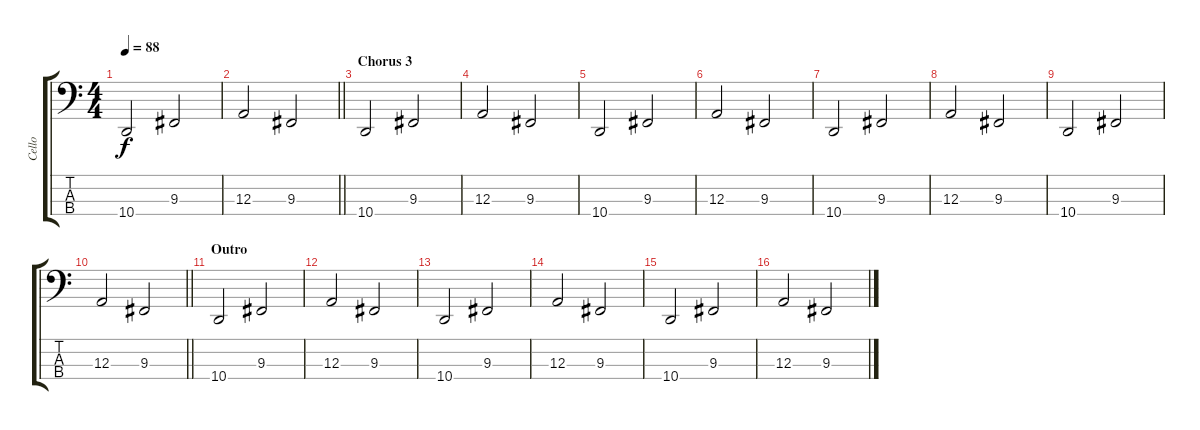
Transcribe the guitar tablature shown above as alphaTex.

\track ("Cello" "Cello") {instrument cello}
\staff {score tabs}
\tuning (G2 D2 A1 E1) {hide}
\ts (4 4)
\tempo 88
\clef f4
\ks c
10.4.2{dy f} 9.3.2 |
\barLineRight lightlight
12.3.2 9.3.2 |
\section ("" "Chorus 3")
10.4.2 9.3.2 |
12.3.2 9.3.2 |
10.4.2 9.3.2 |
12.3.2 9.3.2 |
10.4.2 9.3.2 |
12.3.2 9.3.2 |
10.4.2 9.3.2 |
\barLineRight lightlight
12.3.2 9.3.2 |
\section ("" "Outro")
10.4.2 9.3.2 |
12.3.2 9.3.2 |
10.4.2 9.3.2 |
12.3.2 9.3.2 |
10.4.2 9.3.2 |
12.3.2 9.3.2
